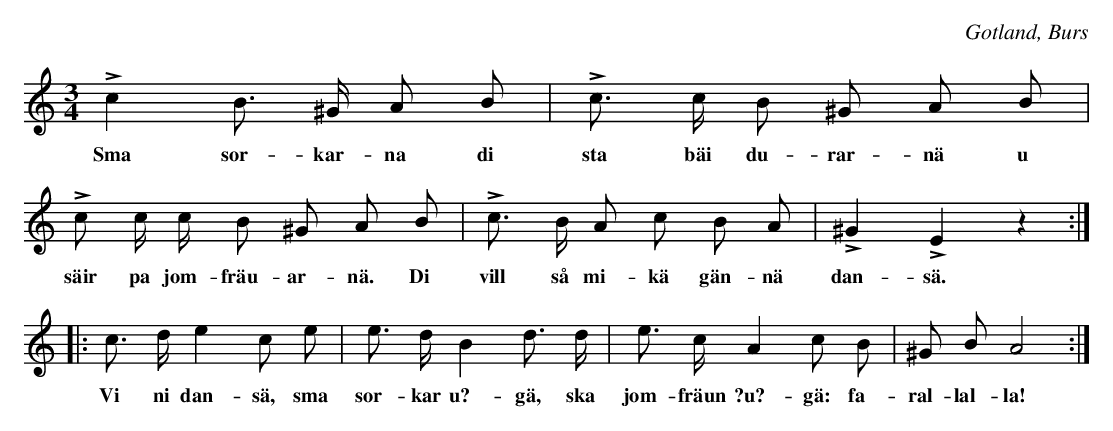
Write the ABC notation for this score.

X:1
T:
taga flickorna mod till sig ock dansa ensamma, varvid de uppstämma \
nedanskrivna melodi ock täxt, vilket merendels har den värkan, \
att gossarna inom kort äro med i dansen.
O:Gotland, Burs
M:3/4
L:1/16
K:Am
Lc4 B3 ^G A2 B2|Lc3 c B2 ^G2 A2 B2|
w:Sma sor-kar-na di sta bäi du-rar-nä u
Lc2 c c B2 ^G2 A2 B2|Lc3 B A2 c2 B2 A2|L^G4 LE4 z4:|
w:säir pa jom-fräu-ar-nä. Di vill så mi-kä gän-nä dan-sä.
|:c3 d e4 c2 e2|e3 d B4 d3 d|e3 c A4 c2 B2|^G2 B2 A8:|
w:Vi ni dan-sä, sma sor-kar u?-gä, ska jom-fräun ?u?-gä: fa-ral-lal-la!
